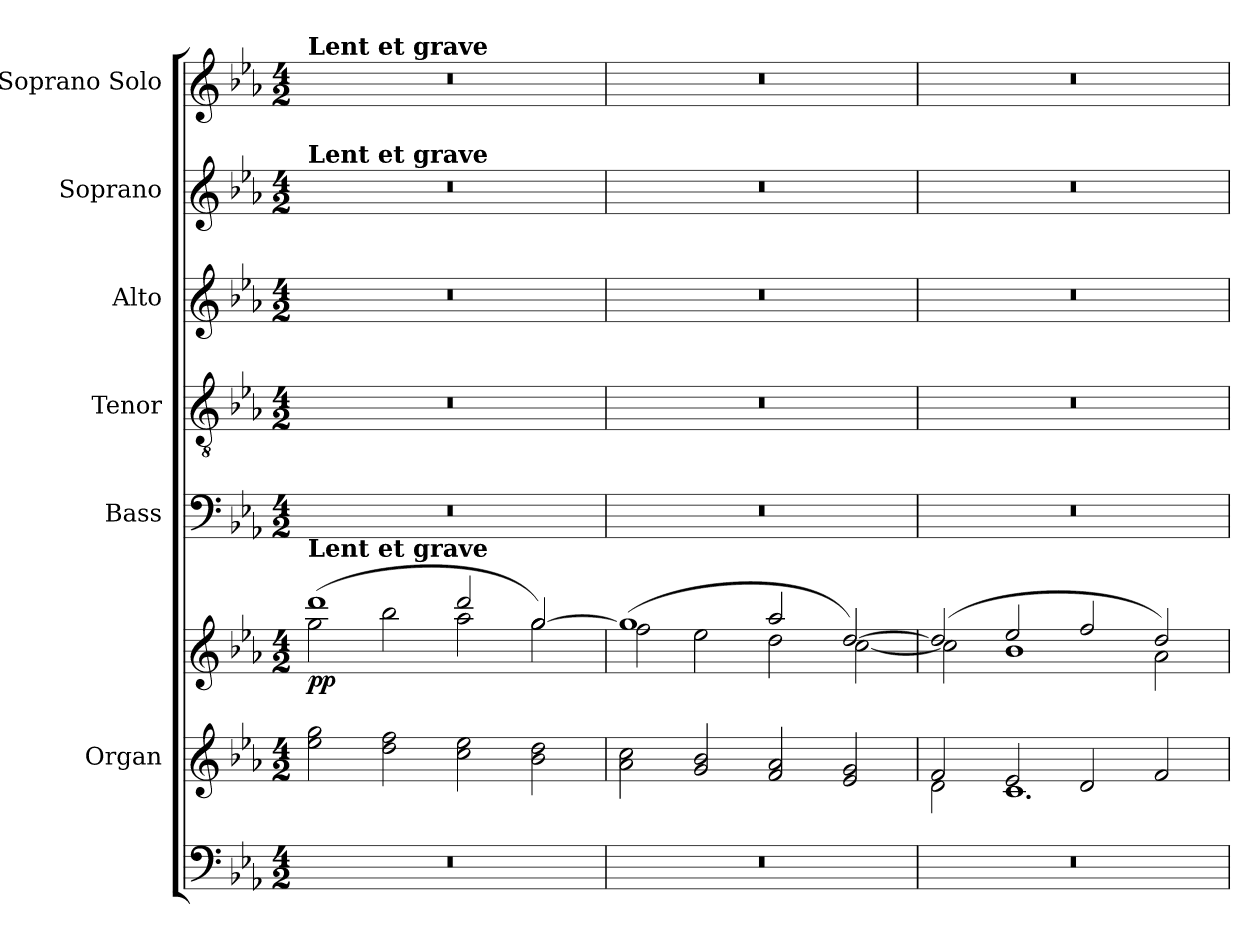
**kern	**kern	**kern	**dynam	**kern	**kern	**kern	**kern	**kern
*part7	*part6	*part6	*part6	*part5	*part4	*part3	*part2	*part1
*staff8	*staff7	*staff6	*staff6/7	*staff5	*staff4	*staff3	*staff2	*staff1
*	*I"Organ	*	*	*I"Bass	*I"Tenor	*I"Alto	*I"Soprano	*I"Soprano Solo
*	*I'Org.	*	*	*I'B	*I'T	*I'A	*I'S	*I'Sop.
*clefF4	*clefG2	*clefG2	*	*clefF4	*clefGv2	*clefG2	*clefG2	*clefG2
*k[b-e-a-]	*k[b-e-a-]	*k[b-e-a-]	*	*k[b-e-a-]	*k[b-e-a-]	*k[b-e-a-]	*k[b-e-a-]	*k[b-e-a-]
*E-:	*E-:	*E-:	*	*E-:	*E-:	*E-:	*E-:	*E-:
*M4/2	*M4/2	*M4/2	*	*M4/2	*M4/2	*M4/2	*M4/2	*M4/2
*MM128	*MM128	*MM128	*	*MM128	*MM128	*MM128	*MM128	*MM128
=1	=1	=1	=1	=1	=1	=1	=1	=1
*	*	*^	*	*	*	*	*	*
!	!	!	!	!	!	!	!	!	!LO:TX:a:B:t=Lent et grave
!	!	!	!	!	!	!	!	!LO:TX:a:B:t=Lent et grave	!
!	!	!LO:TX:a:B:t=Lent et grave	!	!	!	!	!	!	!
!	!	!	!	!LO:DY:b	!	!	!	!	!
0r	2ee-\ 2gg\	(1ddd	2gg\	pp	0r	0r	0r	0r	0r
.	2dd\ 2ff\	.	2bb-\	.	.	.	.	.	.
.	2cc\ 2ee-\	2ddd/	2aa-\	.	.	.	.	.	.
.	2b-\ 2dd\	[>2gg/)	2gg\	.	.	.	.	.	.
=2	=2	=2	=2	=2	=2	=2	=2	=2	=2
0r	2a-\ 2cc\	(1gg]	2ff\	.	0r	0r	0r	0r	0r
.	2g/ 2b-/	.	2ee-\	.	.	.	.	.	.
.	2f/ 2a-/	2aa-/	2dd\	.	.	.	.	.	.
.	2e-/ 2g/	[>2dd/)	[<2cc\	.	.	.	.	.	.
=3	=3	=3	=3	=3	=3	=3	=3	=3	=3
*	*^	*	*	*	*	*	*	*	*
0r	2f/	2d\	(2dd/]	2cc\]	.	0r	0r	0r	0r	0r
.	2e-/	1.c	2ee-/	1b-	.	.	.	.	.	.
.	2d/	.	2ff/	.	.	.	.	.	.	.
.	2f/	.	2dd/)	2a-\	.	.	.	.	.	.
*	*v	*v	*	*	*	*	*	*	*	*
*	*	*v	*v	*	*	*	*	*	*
=	=	=	=	=	=	=	=	=
*-	*-	*-	*-	*-	*-	*-	*-	*-
